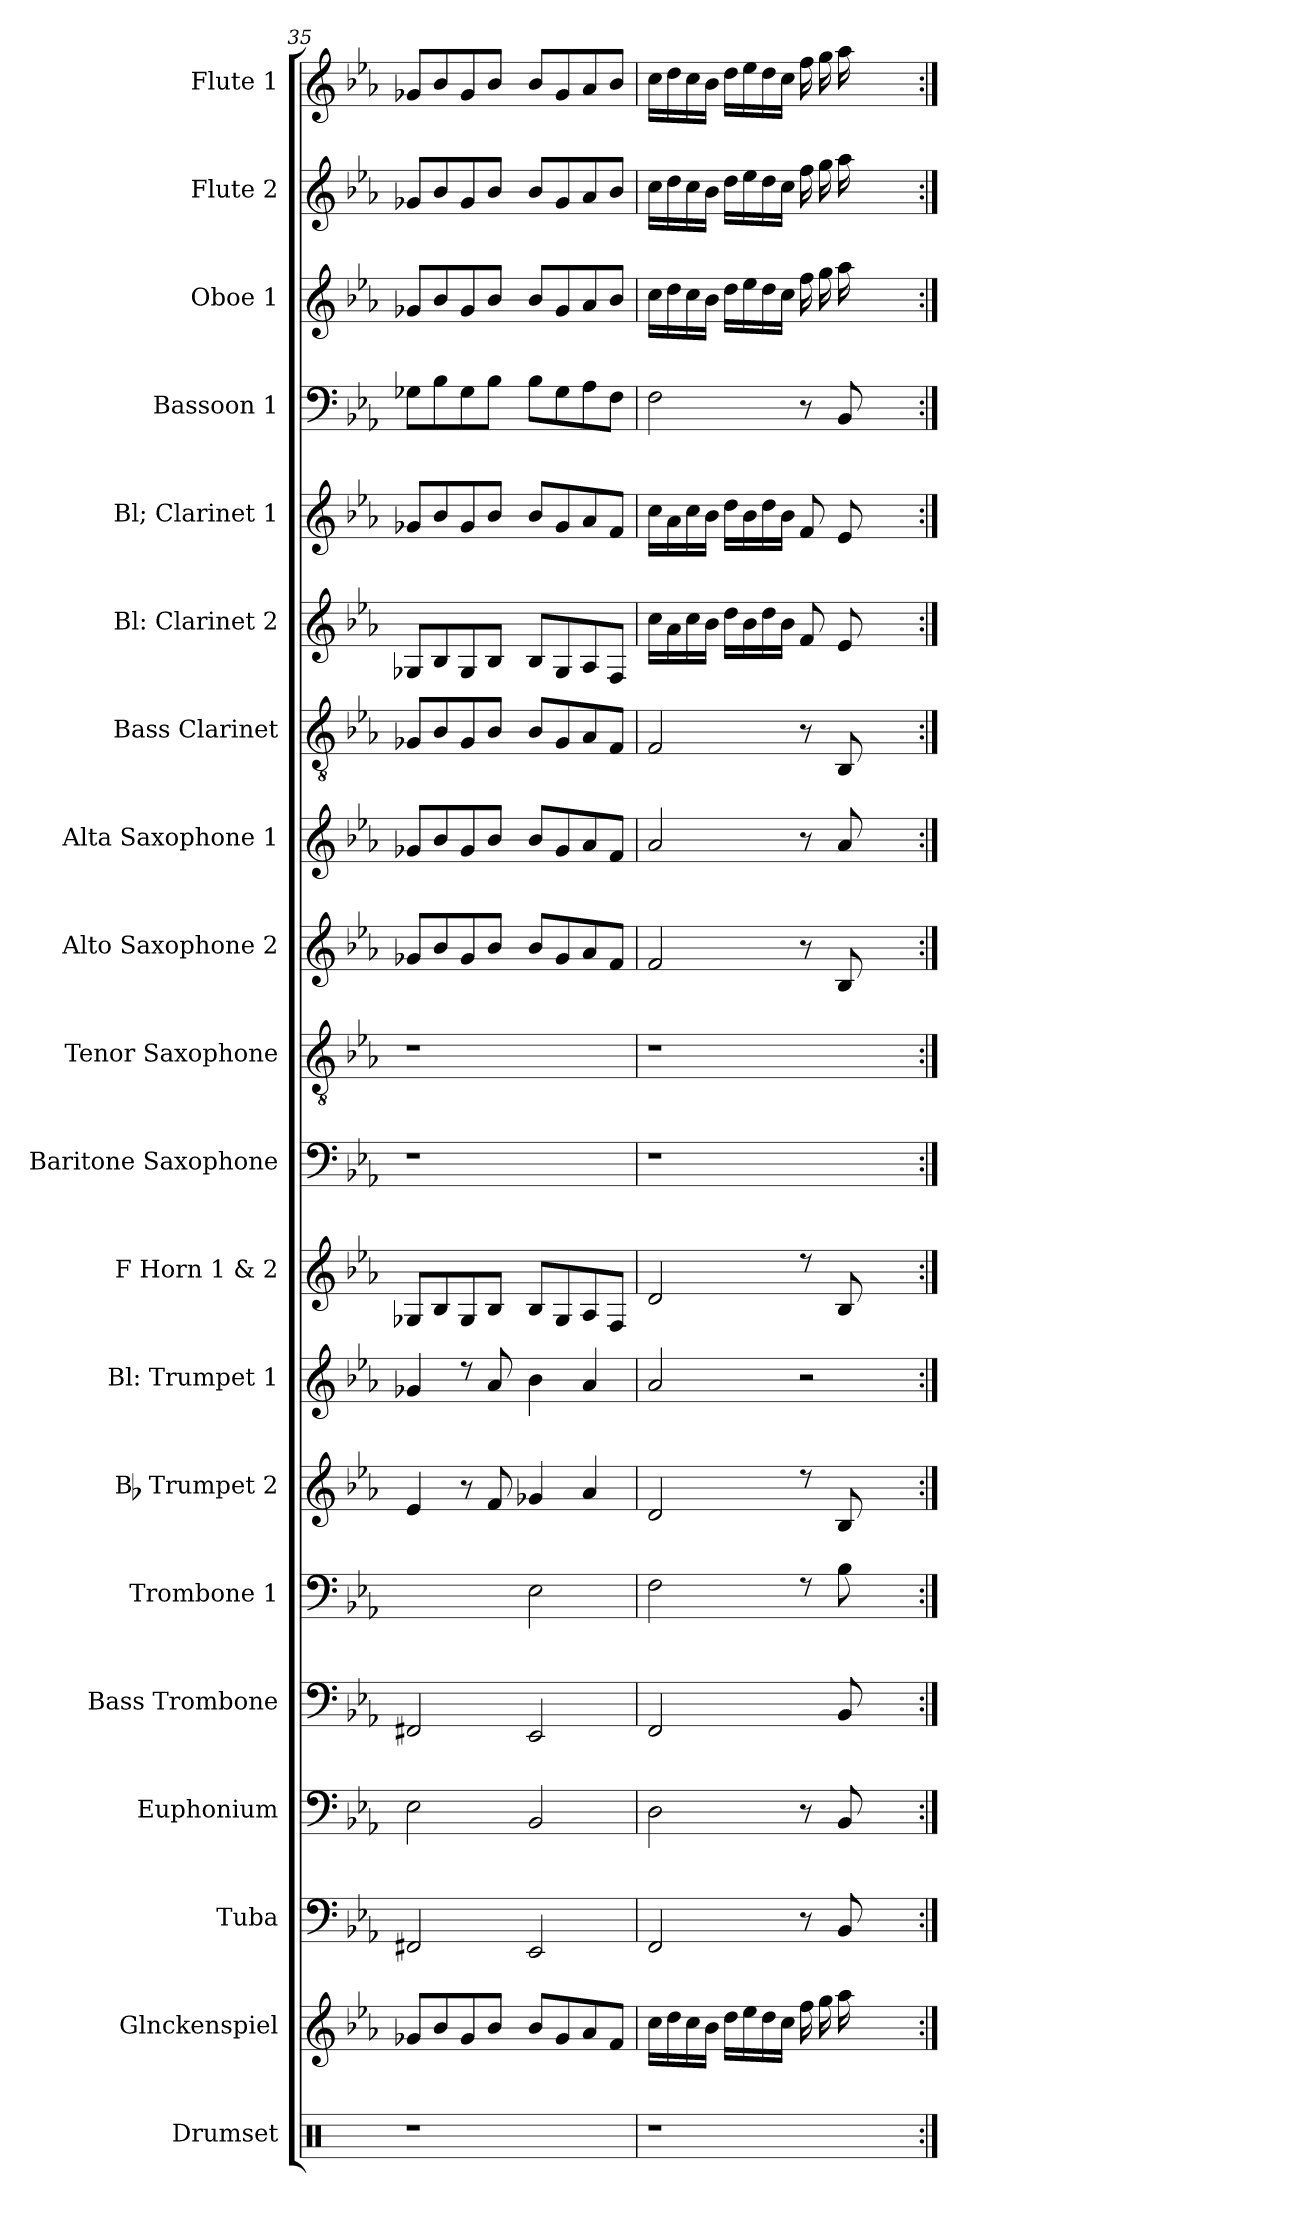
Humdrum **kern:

**kern	**kern	**kern	**kern	**kern	**kern	**kern	**kern	**kern	**kern	**kern	**kern	**kern	**kern	**kern	**kern	**kern	**kern	**kern	**kern
*part20	*part19	*part18	*part17	*part16	*part15	*part14	*part13	*part12	*part11	*part10	*part9	*part8	*part7	*part6	*part5	*part4	*part3	*part2	*part1
*staff20	*staff19	*staff18	*staff17	*staff16	*staff15	*staff14	*staff13	*staff12	*staff11	*staff10	*staff9	*staff8	*staff7	*staff6	*staff5	*staff4	*staff3	*staff2	*staff1
*I"Drumset	*I"Glnckenspiel	*I"Tuba	*I"Euphonium	*I"Bass Trombone	*I"Trombone 1	*I"Bb Trumpet 2	*I"Bl: Trumpet 1	*I"F Horn 1 & 2	*I"Baritone Saxophone	*I"Tenor Saxophone	*I"Alto Saxophone 2	*I"Alta Saxophone 1	*I"Bass Clarinet	*I"Bl: Clarinet 2	*I"Bl; Clarinet 1	*I"Bassoon 1	*I"Oboe 1	*I"Flute 2	*I"Flute 1
*clefX	*clefG2	*clefF4	*clefF4	*clefF4	*clefF4	*clefG2	*clefG2	*clefG2	*clefF4	*clefGv2	*clefG2	*clefG2	*clefGv2	*clefG2	*clefG2	*clefF4	*clefG2	*clefG2	*clefG2
*	*k[b-e-a-]	*k[b-e-a-]	*k[b-e-a-]	*k[b-e-a-]	*k[b-e-a-]	*k[b-e-a-]	*k[b-e-a-]	*k[b-e-a-]	*k[b-e-a-]	*k[b-e-a-]	*k[b-e-a-]	*k[b-e-a-]	*k[b-e-a-]	*k[b-e-a-]	*k[b-e-a-]	*k[b-e-a-]	*k[b-e-a-]	*k[b-e-a-]	*k[b-e-a-]
=35	=35	=35	=35	=35	=35	=35	=35	=35	=35	=35	=35	=35	=35	=35	=35	=35	=35	=35	=35
1r	8g-X/L	2FF#X/	2E-\	2FF#X/	2ryy	4e-/	4g-X/	8G-X/L	1r	1r	8g-X/L	8g-X/L	8G-X/L	8G-X/L	8g-X/L	8G-X\L	8g-X/L	8g-X/L	8g-X/L
.	8b-/	.	.	.	.	.	.	8B-/	.	.	8b-/	8b-/	8B-/	8B-/	8b-/	8B-\	8b-/	8b-/	8b-/
.	8g-/	.	.	.	.	8r	8rcc	8G-/	.	.	8g-/	8g-/	8G-/	8G-/	8g-/	8G-\	8g-/	8g-/	8g-/
.	8b-/J	.	.	.	.	8f/	8a-/	8B-/J	.	.	8b-/J	8b-/J	8B-/J	8B-/J	8b-/J	8B-\J	8b-/J	8b-/J	8b-/J
.	8b-/L	2EE-/	2BB-/	2EE-/	2E-\	4g-X/	4b-\	8B-/L	.	.	8b-/L	8b-/L	8B-/L	8B-/L	8b-/L	8B-\L	8b-/L	8b-/L	8b-/L
.	8g-/	.	.	.	.	.	.	8G-/	.	.	8g-/	8g-/	8G-/	8G-/	8g-/	8G-\	8g-/	8g-/	8g-/
.	8a-/	.	.	.	.	4a-/	4a-/	8A-/	.	.	8a-/	8a-/	8A-/	8A-/	8a-/	8A-\	8a-/	8a-/	8a-/
.	8f/J	.	.	.	.	.	.	8F/J	.	.	8f/J	8f/J	8F/J	8F/J	8f/J	8F\J	8b-/J	8b-/J	8b-/J
=36	=36	=36	=36	=36	=36	=36	=36	=36	=36	=36	=36	=36	=36	=36	=36	=36	=36	=36	=36
1r	16cc\LL	2FF/	2D\	2FF/	2F\	2d/	2a-/	2d/	1r	1r	2f/	2a-/	2F/	16cc\LL	16cc\LL	2F\	16cc\LL	16cc\LL	16cc\LL
.	16dd\	.	.	.	.	.	.	.	.	.	.	.	.	16a-\	16a-\	.	16dd\	16dd\	16dd\
.	16cc\	.	.	.	.	.	.	.	.	.	.	.	.	16cc\	16cc\	.	16cc\	16cc\	16cc\
.	16b-\JJ	.	.	.	.	.	.	.	.	.	.	.	.	16b-\JJ	16b-\JJ	.	16b-\JJ	16b-\JJ	16b-\JJ
.	16dd\LL	.	.	.	.	.	.	.	.	.	.	.	.	16dd\LL	16dd\LL	.	16dd\LL	16dd\LL	16dd\LL
.	16ee-\	.	.	.	.	.	.	.	.	.	.	.	.	16b-\	16b-\	.	16ee-\	16ee-\	16ee-\
.	16dd\	.	.	.	.	.	.	.	.	.	.	.	.	16dd\	16dd\	.	16dd\	16dd\	16dd\
.	16cc\JJ	.	.	.	.	.	.	.	.	.	.	.	.	16b-\JJ	16b-\JJ	.	16cc\JJ	16cc\JJ	16cc\JJ
.	16ff\LL	8r	8r	8ryy	8rE	8rcc	2rcc	8rcc	.	.	8r	8r	8r	8f/L	8f/L	8r	16ff\LL	16ff\LL	16ff\LL
.	16gg\	.	.	.	.	.	.	.	.	.	.	.	.	.	.	.	16gg\	16gg\	16gg\
.	16aa-\	8BB-/L	8BB-/L	8BB-/L	8B-\L	8B-/L	.	8B-/L	.	.	8B-/L	8a-/L	8BB-/L	8e-/	8e-/	8BB-/L	16aa-\	16aa-\	16aa-\
.	4ryy	.	.	.	.	.	.	.	.	.	.	.	.	.	.	.	4ryy	4ryy	4ryy
.	.	4ryy	4ryy	4ryy	4ryy	4ryy	.	4ryy	.	.	4ryy	4ryy	4ryy	4ryy	4ryy	4ryy	.	.	.
.	16ryy	.	.	.	.	.	.	.	.	.	.	.	.	.	.	.	16ryy	16ryy	16ryy
=:|!	=:|!	=:|!	=:|!	=:|!	=:|!	=:|!	=:|!	=:|!	=:|!	=:|!	=:|!	=:|!	=:|!	=:|!	=:|!	=:|!	=:|!	=:|!	=:|!
*-	*-	*-	*-	*-	*-	*-	*-	*-	*-	*-	*-	*-	*-	*-	*-	*-	*-	*-	*-
